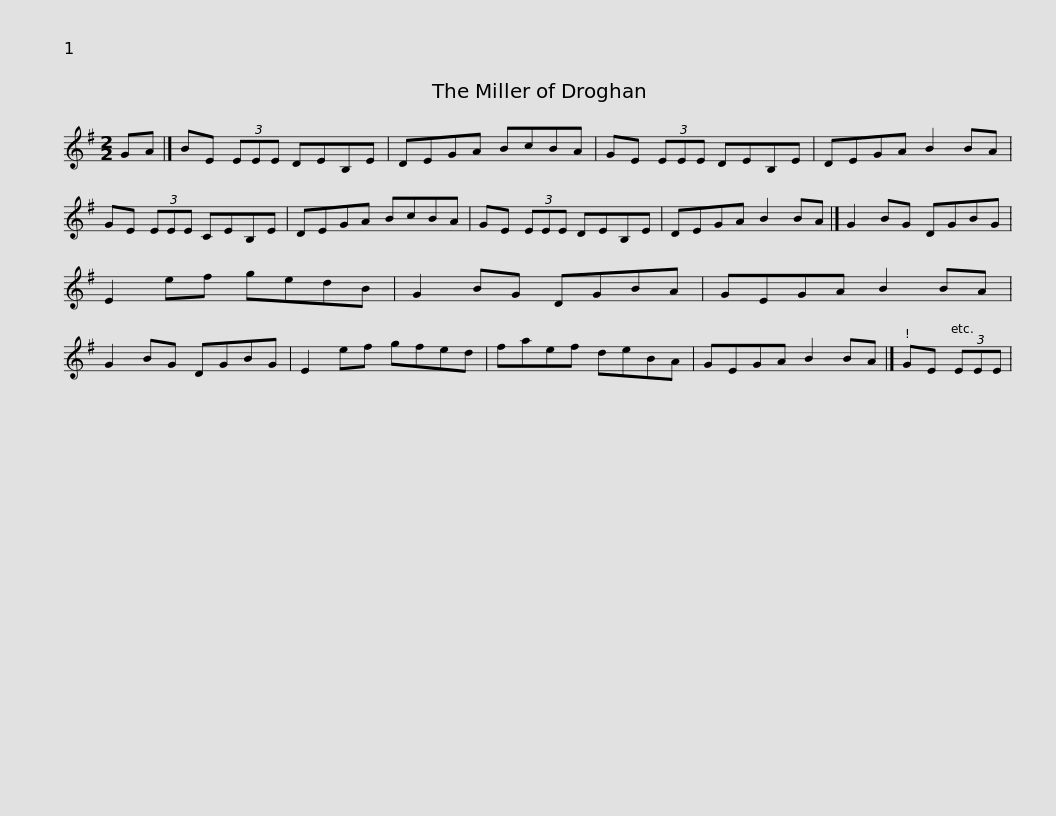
X:1
L:1/8
M:2/2
I:linebreak $
K:Emin
V:1 treble
V:1
 GA |] BE (3EEE DEB,E | DEGA BcBA | GE (3EEE DEB,E | DEGA B2 BA |$ %5
 GE (3EEE CEB,E | DEGA BcBA | GE (3EEE DEB,E | DEGA B2 BA |]$ G2 BG DGBG | %10
 E2 ef gedB | G2 BG DGBA | GEGA B2 BA |$ G2 BG DGBG | E2 ef gfed | %15
 faef deBA | GEGA B2 BA |] GE (3EEE | %18
